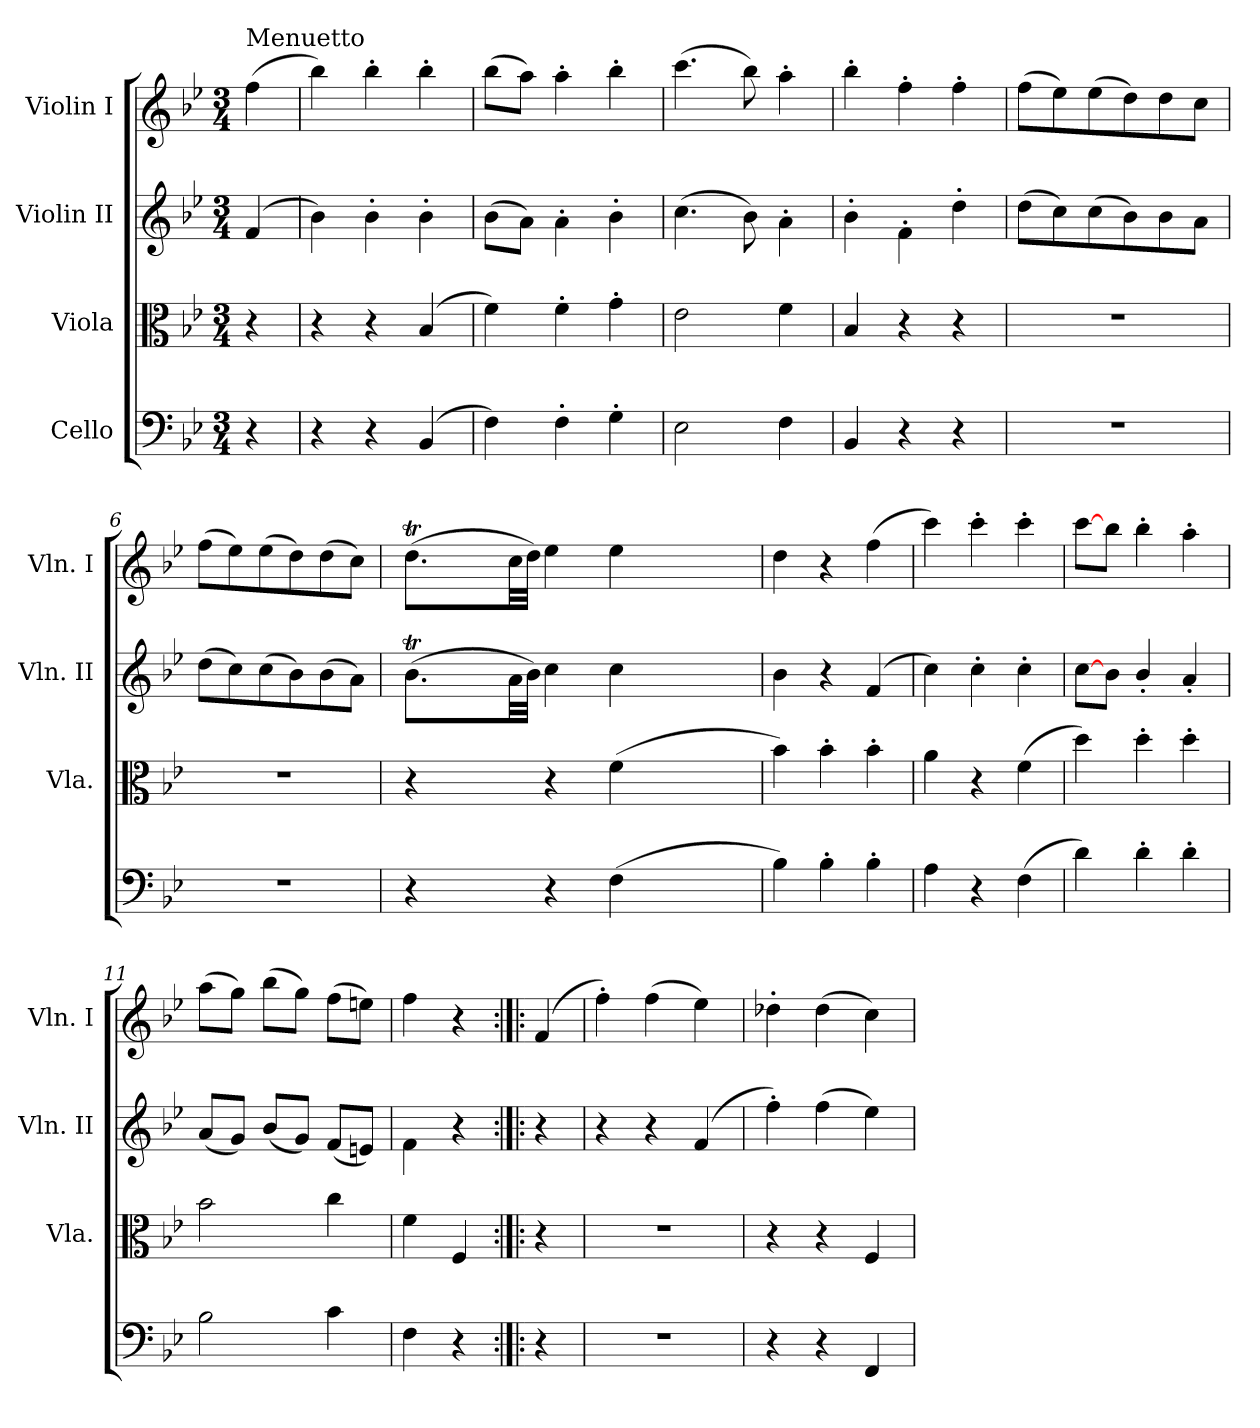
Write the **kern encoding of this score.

**kern	**kern	**kern	**kern
*part4	*part3	*part2	*part1
*staff4	*staff3	*staff2	*staff1
*I"Cello	*I"Viola	*I"Violin II	*I"Violin I
*	*I'Vla.	*I'Vln. II	*I'Vln. I
*clefF4	*clefC3	*clefG2	*clefG2
*k[b-e-]	*k[b-e-]	*k[b-e-]	*k[b-e-]
*B-:	*B-:	*B-:	*B-:
*M3/4	*M3/4	*M3/4	*M3/4
=	=	=	=
!	!	!	!LO:TX:a:t=Menuetto
4r	4r	(>4f/	(>4ff\
=1	=1	=1	=1
4r	4r	4b-\)	4bb-\)
4r	4r	4b-'>\	4bb-'>\
(>4BB-/	(>4B-/	4b-'>\	4bb-'>\
=2	=2	=2	=2
4F\)	4f\)	(>8b-\L	(>8bb-\L
.	.	8a\J)	8aa\J)
4F'>\	4f'>\	4a'>\	4aa'>\
4G'>\	4g'>\	4b-'>\	4bb-'>\
=3	=3	=3	=3
2E-\	2e-\	(>4.cc\	(>4.ccc\
.	.	8b-\)	8bb-\)
4F\	4f\	4a'>\	4aa'>\
=4	=4	=4	=4
4BB-/	4B-/	4b-'>\	4bb-'>\
4r	4r	4f'>\	4ff'>\
4r	4r	4dd'>\	4ff'>\
=5	=5	=5	=5
2.r	2.r	(>8dd\L	(>8ff\L
.	.	8cc\)	8ee-\)
.	.	(>8cc\	(>8ee-\
.	.	8b-\)	8dd\)
.	.	8b-\	8dd\
.	.	8a\J	8cc\J
!!LO:LB:g=z
=6	=6	=6	=6
2.r	2.r	(>8dd\L	(>8ff\L
.	.	8cc\)	8ee-\)
.	.	(>8cc\	(>8ee-\
.	.	8b-\)	8dd\)
.	.	(>8b-\	(>8dd\
.	.	8a\J)	8cc\J)
=7	=7	=7	=7
*	*	*^	*^
4r	4r	(>8.b-T\L	16b-\yy	(>8.ddt\L	96%5dd\yy
.	.	.	.	.	32ee-\LLLyy
.	.	.	32cc\LLLyy	.	.
.	.	.	.	.	32dd\yy
.	.	.	32b-\yy	.	.
.	.	.	.	.	32ee-\yy
.	.	.	32cc\yy	.	.
.	.	.	.	.	32dd\JJJyy
.	.	.	32b-\JJJyy	.	.
.	.	.	.	.	4ryy
.	.	32a\LL	4ryy	32cc\LL	.
.	.	32b-\JJJ)	.	32dd\JJJ)	.
4r	4r	4cc\	.	4ee-\	.
.	.	.	.	.	96ryy
.	.	.	4ryy	.	16ryy
(>4F\	(>4f\	4cc\	.	4ee-\	2ryy
.	.	.	16ryy	.	.
2ryy	2ryy	2ryy	2ryy	4ryy	.
.	.	.	.	4ryy	4ryy
*	*	*v	*v	*	*
*	*	*	*v	*v
=8	=8	=8	=8
4B-\)	4b-\)	4b-\	4dd\
4B-'>\	4b-'>\	4r	4r
4B-'>\	4b-'>\	(>4f/	(>4ff\
=9	=9	=9	=9
4A\	4a\	4cc\)	4ccc\)
4r	4r	4cc'>\	4ccc'>\
(>4F\	(>4f\	4cc'>\	4ccc'>\
=10	=10	=10	=10
4d\)	4dd\)	[8cc\L	[8ccc\L
.	.	8b-\J	8bb-\J
4d'>\	4dd'>\	4b-'</	4bb-'>\
4d'>\	4dd'>\	4a'</	4aa'>\
=11	=11	=11	=11
2B-\	2b-\	(8a/L	(8aa\L
.	.	8g\J)	8gg\J)
.	.	(>8b-/L	(>8bb-\L
.	.	8g\J)	8gg\J)
4c\	4cc\	(>8f/L	(>8ff\L
.	.	8en\J)	8een\J)
!!LO:LB:g=z
=12	=12	=12	=12
4F\	4f\	4f\	4ff\
4r	4F/	4r	4r
=13:|!|:	=13:|!|:	=13:|!|:	=13:|!|:
4r	4r	4r	(>4f/
=14	=14	=14	=14
2.r	2.r	4r	4ff'>\)
.	.	4r	(>4ff\
.	.	(>4f/	4ee-\)
=15	=15	=15	=15
4r	4r	4ff'>\)	4dd-X'>\
4r	4r	(>4ff\	(>4dd-\
4FF/	4F/	4ee-\)	4cc\)
=	=	=	=
*-	*-	*-	*-
